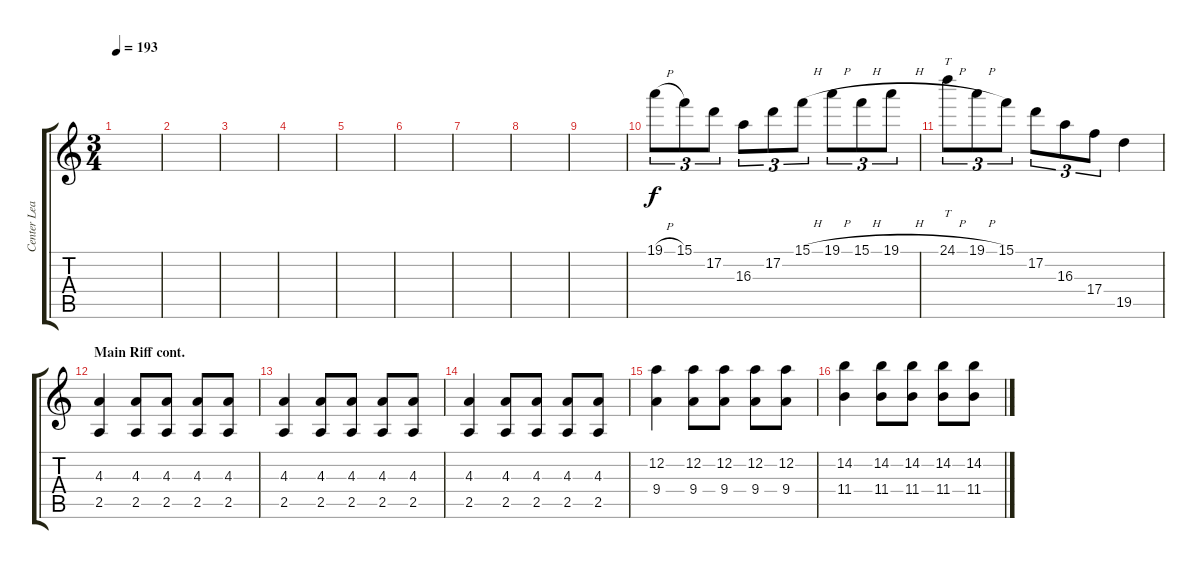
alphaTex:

\track ("Center Lead 1" "Center Lea") {instrument distortionguitar}
\staff {score tabs}
\tuning (D4 A3 F3 C3 G2 C2) {hide}
\ts (3 4)
\tempo 193
\clef g2
\ks c
|
|
|
|
|
|
|
|
|
19.1{h}.8{tu (3 2)} 15.1.8{tu (3 2)} 17.2.8{tu (3 2)} 16.3.8{tu (3 2)} 17.2.8{tu (3 2)} 15.1{h}.8{tu (3 2)} 19.1{h}.8{tu (3 2)} 15.1{h}.8{tu (3 2)} 19.1{h}.8{tu (3 2)} |
24.1{h}.8{tt tu (3 2)} 19.1{h}.8{tu (3 2)} 15.1.8{tu (3 2)} 17.2.8{tu (3 2)} 16.3.8{tu (3 2)} 17.4.8{tu (3 2)} 19.5.4 |
\section ("" "Main Riff cont.")
(4.3 2.5).4 (4.3 2.5).8 (4.3 2.5).8 (4.3 2.5).8 (4.3 2.5).8 |
(4.3 2.5).4 (4.3 2.5).8 (4.3 2.5).8 (4.3 2.5).8 (4.3 2.5).8 |
(4.3 2.5).4 (4.3 2.5).8 (4.3 2.5).8 (4.3 2.5).8 (4.3 2.5).8 |
(12.2 9.4).4 (12.2 9.4).8 (12.2 9.4).8 (12.2 9.4).8 (12.2 9.4).8 |
(14.2 11.4).4 (14.2 11.4).8 (14.2 11.4).8 (14.2 11.4).8 (14.2 11.4).8
